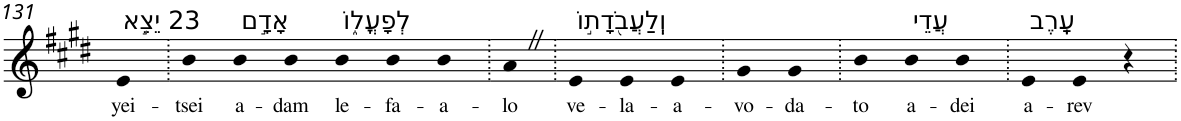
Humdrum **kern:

**kern	**text
*part1	*part1
*staff1	*staff1
*I"Piano	*
*I'Pno	*
!!LO:PB:g=z
*clefG2	*
*k[f#c#g#d#]	*
*E:	*
=131	=131
!LO:TX:a:t=23 יֵצֵ֣א	!
!	!LO:LY:b
4e	yei-
=132.	=132.
!	!LO:LY:b
4b	-tsei
!LO:TX:a:t=אָדָ֣ם	!
!	!LO:LY:b
4b	a-
!	!LO:LY:b
4b	-dam
!LO:TX:a:t=לְפָעֳל֑וֹ	!
!	!LO:LY:b
4b	le-
!	!LO:LY:b
4b	-fa-
!	!LO:LY:b
4b	-a-
=133.	=133.
!	!LO:LY:b
4aZ	-lo
=134.	=134.
!LO:TX:a:t=וְֽלַעֲבֹ֖דָת֣וֹ	!
!	!LO:LY:b
4e	ve-
!	!LO:LY:b
4e	-la-
!	!LO:LY:b
4e	-a-
=135.	=135.
!	!LO:LY:b
4g#	-vo-
!	!LO:LY:b
4g#	-da-
=136.	=136.
!	!LO:LY:b
4b	-to
!LO:TX:a:t=עֲדֵי	!
!	!LO:LY:b
4b	a-
!	!LO:LY:b
4b	-dei
=137.	=137.
!LO:TX:a:t=עָֽרֶב	!
!	!LO:LY:b
4e	a-
!	!LO:LY:b
4e	-rev
4r	.
=.	=.
*-	*-
